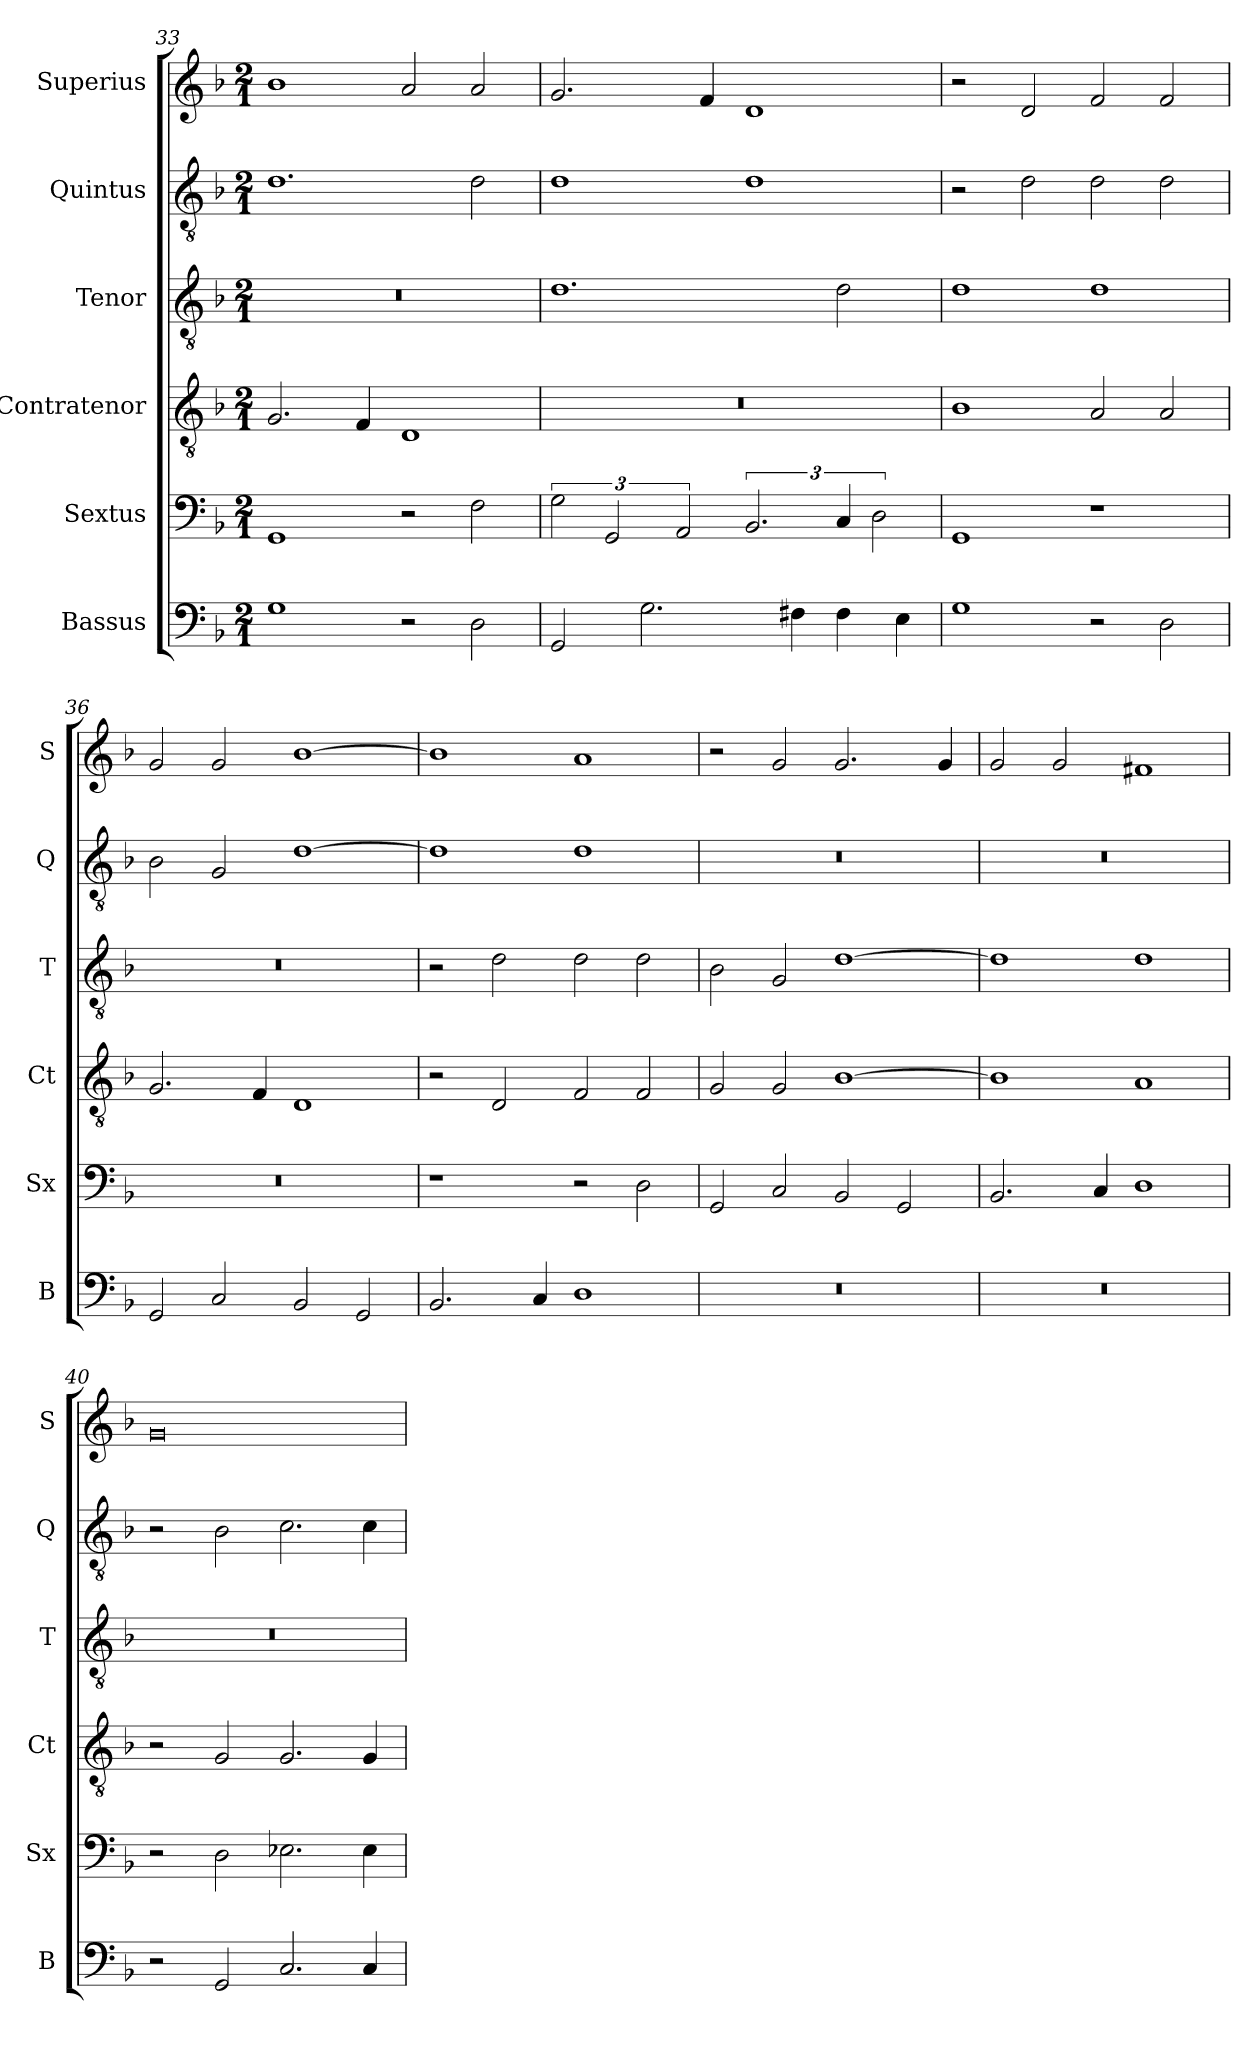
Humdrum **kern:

**kern	**kern	**kern	**kern	**kern	**kern
*part6	*part5	*part4	*part3	*part2	*part1
*staff6	*staff5	*staff4	*staff3	*staff2	*staff1
*I"Bassus	*I"Sextus	*I"Contratenor	*I"Tenor	*I"Quintus	*I"Superius
*I'B	*I'Sx	*I'Ct	*I'T	*I'Q	*I'S
*clefF4	*clefF4	*clefGv2	*clefGv2	*clefGv2	*clefG2
*k[b-]	*k[b-]	*k[b-]	*k[b-]	*k[b-]	*k[b-]
*M2/1	*M2/1	*M2/1	*M2/1	*M2/1	*M2/1
=33	=33	=33	=33	=33	=33
1G	1GG	2.G/	0r	1.d	1b-
.	.	4F/	.	.	.
2r	2r	1D	.	.	2a/
2D\	2F\	.	.	2d\	2a/
=34	=34	=34	=34	=34	=34
2GG/	3G\	0r	1.d	1d	2.g/
.	3GG/	.	.	.	.
2.G\	.	.	.	.	.
.	3AA/	.	.	.	.
.	.	.	.	.	4f/
.	3.BB-/	.	.	1d	1d
4F#X\	.	.	.	.	.
4F#\	6C/	.	2d\	.	.
.	3D\	.	.	.	.
4E\	.	.	.	.	.
=35	=35	=35	=35	=35	=35
1G	1GG	1B-	1d	2r	2r
.	.	.	.	2d\	2d/
2r	1r	2A/	1d	2d\	2f/
2D\	.	2A/	.	2d\	2f/
=36	=36	=36	=36	=36	=36
2GG/	0r	2.G/	0r	2B-\	2g/
2C/	.	.	.	2G/	2g/
.	.	4F/	.	.	.
2BB-/	.	1D	.	[1d	[1b-
2GG/	.	.	.	.	.
=37	=37	=37	=37	=37	=37
2.BB-/	1r	2r	2r	1d]	1b-]
.	.	2D/	2d\	.	.
4C/	.	.	.	.	.
1D	2r	2F/	2d\	1d	1a
.	2D\	2F/	2d\	.	.
=38	=38	=38	=38	=38	=38
0r	2GG/	2G/	2B-\	0r	2r
.	2C/	2G/	2G/	.	2g/
.	2BB-/	[1B-	[1d	.	2.g/
.	2GG/	.	.	.	.
.	.	.	.	.	4g/
=39	=39	=39	=39	=39	=39
0r	2.BB-/	1B-]	1d]	0r	2g/
.	.	.	.	.	2g/
.	4C/	.	.	.	.
.	1D	1A	1d	.	1f#X
=40	=40	=40	=40	=40	=40
2r	2r	2r	0r	2r	0g
2GG/	2D\	2G/	.	2B-\	.
2.C/	2.E-X\	2.G/	.	2.c\	.
4C/	4E-\	4G/	.	4c\	.
=	=	=	=	=	=
*-	*-	*-	*-	*-	*-
